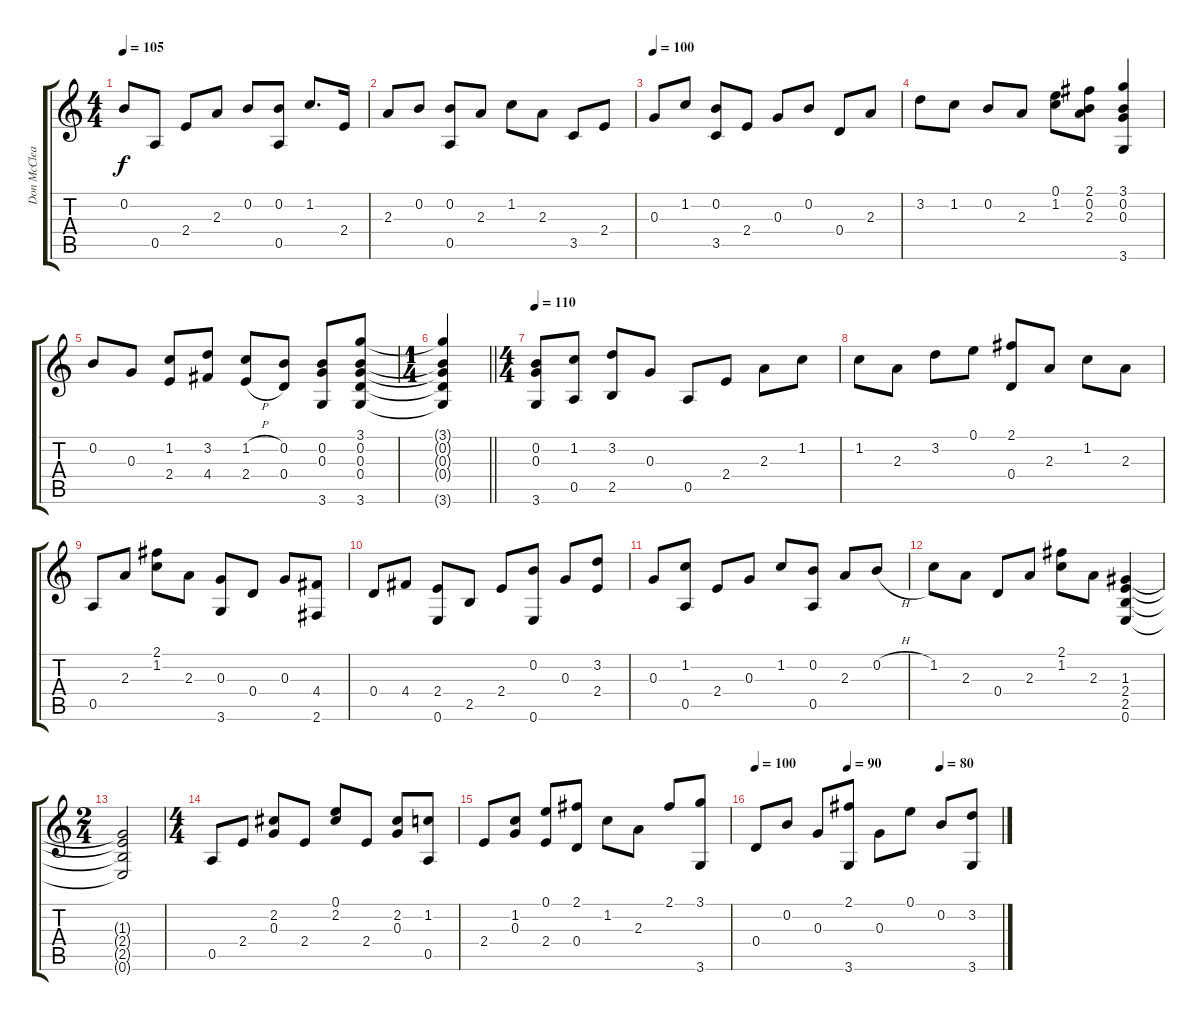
\track ("Don McClean - Acoustic Guitar" "Don McClea") {instrument acousticguitarnylon}
\staff {score tabs}
\tuning (E4 B3 G3 D3 A2 E2) {hide}
\ts (4 4)
\tempo 105
\clef g2
\ks c
0.2.8{dy f} 0.5.8 2.4.8 2.3.8 0.2.8 (0.2 0.5).8 1.2.8{d} 2.4.16 |
2.3.8 0.2.8 (0.2 0.5).8 2.3.8 1.2.8 2.3.8 3.5.8 2.4.8 |
\tempo 100
0.3.8 1.2.8 (0.2 3.5).8 2.4.8 0.3.8 0.2.8 0.4.8 2.3.8 |
3.2.8 1.2.8 0.2.8 2.3.8 (0.1 1.2).8 (2.1 0.2 2.3).8 (3.1 0.2 0.3 3.6).4 |
0.2.8 0.3.8 (1.2 2.4).8 (3.2 4.4).8 (1.2{h} 2.4{h}).8 (0.2 0.4).8 (0.2 0.3 3.6).8 (3.1 0.2 0.3 0.4 3.6).8 |
\ts (1 4)
\barLineRight lightlight
(3.1{t} 0.2{t} 0.3{t} 0.4{t} 3.6{t}).4 |
\ts (4 4)
\tempo 110
(0.2 0.3 3.6).8 (1.2 0.5).8 (3.2 2.5).8 0.3.8 0.5.8 2.4.8 2.3.8 1.2.8 |
1.2.8 2.3.8 3.2.8 0.1.8 (2.1 0.4).8 2.3.8 1.2.8 2.3.8 |
0.5.8 2.3.8 (2.1 1.2).8 2.3.8 (0.3 3.6).8 0.4.8 0.3.8 (4.4 2.6).8 |
0.4.8 4.4.8 (2.4 0.6).8 2.5.8 2.4.8 (0.2 0.6).8 0.3.8 (3.2 2.4).8 |
0.3.8 (1.2 0.5).8 2.4.8 0.3.8 1.2.8 (0.2 0.5).8 2.3.8 0.2{h}.8 |
1.2.8 2.3.8 0.4.8 2.3.8 (2.1 1.2).8 2.3.8 (1.3 2.4 2.5 0.6).4 |
\ts (2 4)
(1.3{t} 2.4{t} 2.5{t} 0.6{t}).2 |
\ts (4 4)
0.5.8 2.4.8 (2.2 0.3).8 2.4.8 (0.1 2.2).8 2.4.8 (2.2 0.3).8 (1.2 0.5).8 |
2.4.8 (1.2 0.3).8 (0.1 2.4).8 (2.1 0.4).8 1.2.8 2.3.8 2.1.8 (3.1 3.6).8 |
\tempo 100
\tempo (90 0.375)
\tempo (80 0.75)
0.4.8 0.2.8 0.3.8 (2.1 3.6).8 0.3.8 0.1.8 0.2.8 (3.2 3.6).8
